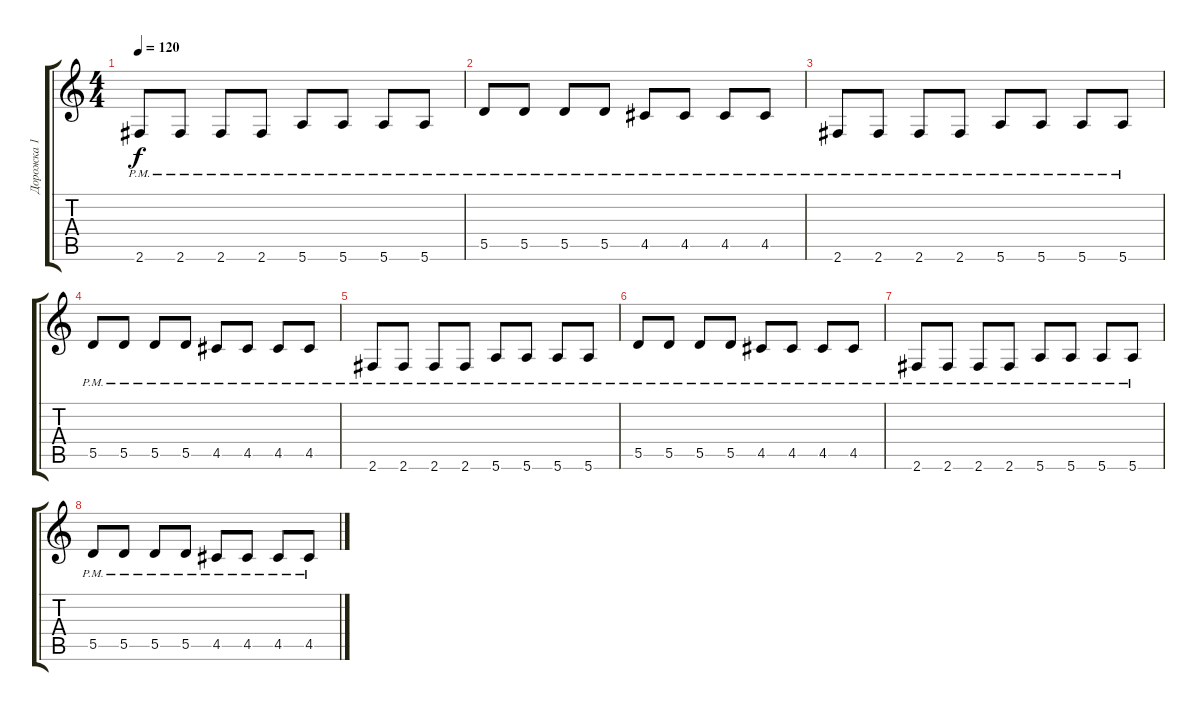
\track ("Дорожка 1" "Дорожка 1") {instrument distortionguitar}
\staff {score tabs}
\tuning (E4 B3 G3 D3 A2 E2) {hide}
\ts (4 4)
\tempo 120
\clef g2
\ks c
2.6{pm}.8{dy f} 2.6{pm}.8 2.6{pm}.8 2.6{pm}.8 5.6{pm}.8 5.6{pm}.8 5.6{pm}.8 5.6{pm}.8 |
5.5{pm}.8 5.5{pm}.8 5.5{pm}.8 5.5{pm}.8 4.5{pm}.8 4.5{pm}.8 4.5{pm}.8 4.5{pm}.8 |
2.6{pm}.8 2.6{pm}.8 2.6{pm}.8 2.6{pm}.8 5.6{pm}.8 5.6{pm}.8 5.6{pm}.8 5.6{pm}.8 |
5.5{pm}.8 5.5{pm}.8 5.5{pm}.8 5.5{pm}.8 4.5{pm}.8 4.5{pm}.8 4.5{pm}.8 4.5{pm}.8 |
2.6{pm}.8 2.6{pm}.8 2.6{pm}.8 2.6{pm}.8 5.6{pm}.8 5.6{pm}.8 5.6{pm}.8 5.6{pm}.8 |
5.5{pm}.8 5.5{pm}.8 5.5{pm}.8 5.5{pm}.8 4.5{pm}.8 4.5{pm}.8 4.5{pm}.8 4.5{pm}.8 |
2.6{pm}.8 2.6{pm}.8 2.6{pm}.8 2.6{pm}.8 5.6{pm}.8 5.6{pm}.8 5.6{pm}.8 5.6{pm}.8 |
5.5{pm}.8 5.5{pm}.8 5.5{pm}.8 5.5{pm}.8 4.5{pm}.8 4.5{pm}.8 4.5{pm}.8 4.5{pm}.8
